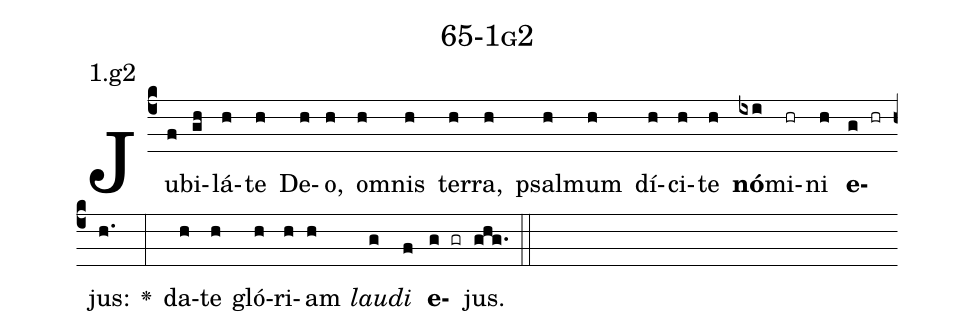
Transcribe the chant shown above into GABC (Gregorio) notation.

name: 65-1g2;
annotation: 1.g2;
%%
(c4)Ju(f)bi(gh)lá(h)te(h) De(h)o,(h) om(h)nis(h) ter(h)ra,(h) psal(h)mum(h) dí(h)ci(h)te(h) <b>nó</b>(ixi)mi(hr)ni(h) <b>e</b>(g hr)jus:(h.) <v>\greheightstar</v>(:) da(h)te(h) gló(h)ri(h)am(h) <i>lau</i>(g)<i>di</i>(f) <b>e</b>(g gr)jus.(ghg.) (::)


%E(h) u(h) o(g) u(f) a(g) e.(ghg.) (::)
